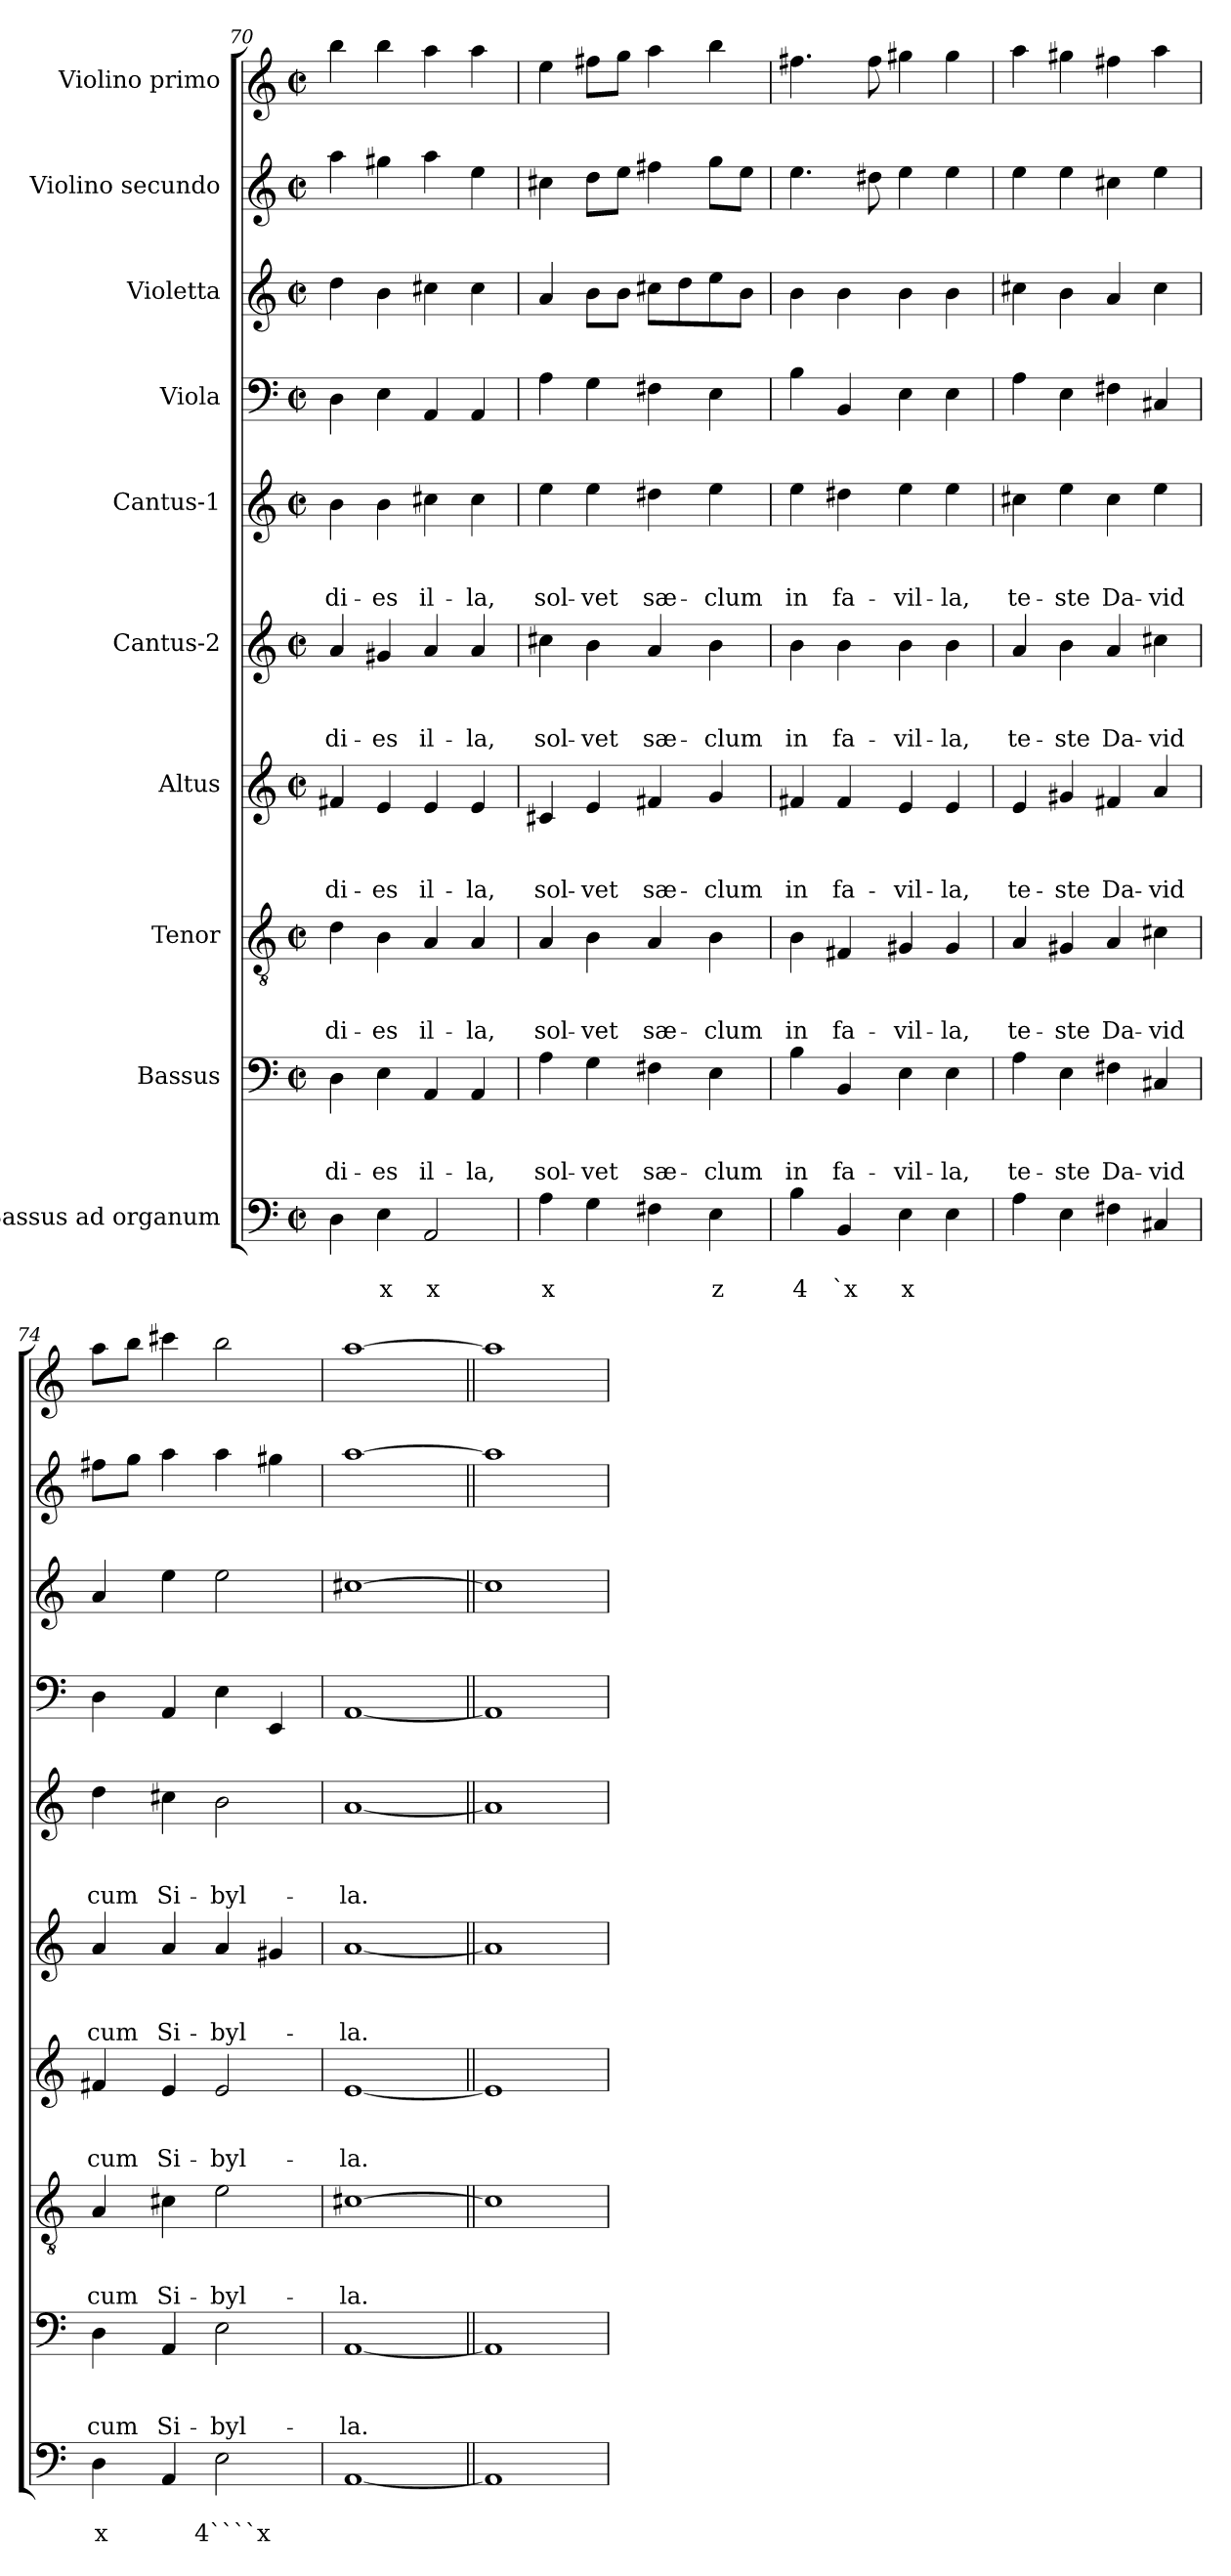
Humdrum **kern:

**kern	**text	**text	**kern	**text	**text	**text	**kern	**text	**text	**text	**kern	**text	**text	**text	**kern	**text	**text	**text	**kern	**text	**text	**text	**kern	**kern	**kern	**kern
*part10	*part10	*part10	*part9	*part9	*part9	*part9	*part8	*part8	*part8	*part8	*part7	*part7	*part7	*part7	*part6	*part6	*part6	*part6	*part5	*part5	*part5	*part5	*part4	*part3	*part2	*part1
*staff10	*staff10	*staff10	*staff9	*staff9	*staff9	*staff9	*staff8	*staff8	*staff8	*staff8	*staff7	*staff7	*staff7	*staff7	*staff6	*staff6	*staff6	*staff6	*staff5	*staff5	*staff5	*staff5	*staff4	*staff3	*staff2	*staff1
*I"Bassus ad  organum	*	*	*I"Bassus	*	*	*	*I"Tenor	*	*	*	*I"Altus	*	*	*	*I"Cantus-2	*	*	*	*I"Cantus-1	*	*	*	*I"Viola	*I"Violetta	*I"Violino secundo	*I"Violino primo
*clefF4	*	*	*clefF4	*	*	*	*clefGv2	*	*	*	*clefG2	*	*	*	*clefG2	*	*	*	*clefG2	*	*	*	*clefF4	*clefG2	*clefG2	*clefG2
*k[]	*	*	*k[]	*	*	*	*k[]	*	*	*	*k[]	*	*	*	*k[]	*	*	*	*k[]	*	*	*	*k[]	*k[]	*k[]	*k[]
*C:	*	*	*C:	*	*	*	*C:	*	*	*	*C:	*	*	*	*C:	*	*	*	*C:	*	*	*	*C:	*C:	*C:	*C:
*M2/2	*	*	*M2/2	*	*	*	*M2/2	*	*	*	*M2/2	*	*	*	*M2/2	*	*	*	*M2/2	*	*	*	*M2/2	*M2/2	*M2/2	*M2/2
*met(c|)	*	*	*met(c|)	*	*	*	*met(c|)	*	*	*	*met(c|)	*	*	*	*met(c|)	*	*	*	*met(c|)	*	*	*	*met(c|)	*met(c|)	*met(c|)	*met(c|)
=70	=70	=70	=70	=70	=70	=70	=70	=70	=70	=70	=70	=70	=70	=70	=70	=70	=70	=70	=70	=70	=70	=70	=70	=70	=70	=70
!	!	!	!	!	!	!LO:LY:b	!	!	!	!LO:LY:b	!	!	!	!LO:LY:b	!	!	!	!LO:LY:b	!	!	!	!LO:LY:b	!	!	!	!
4D\	.	.	4D\	.	.	di-	4d\	.	.	di-	4f#X/	.	.	di-	4a/	.	.	di-	4b\	.	.	di-	4D\	4dd\	4aa\	4bb\
!	!	!LO:LY:b	!	!	!	!LO:LY:b	!	!	!	!LO:LY:b	!	!	!	!LO:LY:b	!	!	!	!LO:LY:b	!	!	!	!LO:LY:b	!	!	!	!
4E\	.	x	4E\	.	.	-es	4B\	.	.	-es	4e/	.	.	-es	4g#X/	.	.	-es	4b\	.	.	-es	4E\	4b\	4gg#X\	4bb\
!	!	!LO:LY:b	!	!	!	!LO:LY:b	!	!	!	!LO:LY:b	!	!	!	!LO:LY:b	!	!	!	!LO:LY:b	!	!	!	!LO:LY:b	!	!	!	!
2AA/	.	x	4AA/	.	.	il-	4A/	.	.	il-	4e/	.	.	il-	4a/	.	.	il-	4cc#X\	.	.	il-	4AA/	4cc#X\	4aa\	4aa\
!	!	!	!	!	!	!LO:LY:b	!	!	!	!LO:LY:b	!	!	!	!LO:LY:b	!	!	!	!LO:LY:b	!	!	!	!LO:LY:b	!	!	!	!
.	.	.	4AA/	.	.	-la,	4A/	.	.	-la,	4e/	.	.	-la,	4a/	.	.	-la,	4cc#\	.	.	-la,	4AA/	4cc#\	4ee\	4aa\
=71	=71	=71	=71	=71	=71	=71	=71	=71	=71	=71	=71	=71	=71	=71	=71	=71	=71	=71	=71	=71	=71	=71	=71	=71	=71	=71
!	!	!LO:LY:b	!	!	!	!LO:LY:b	!	!	!	!LO:LY:b	!	!	!	!LO:LY:b	!	!	!	!LO:LY:b	!	!	!	!LO:LY:b	!	!	!	!
4A\	.	x	4A\	.	.	sol-	4A/	.	.	sol-	4c#X/	.	.	sol-	4cc#X\	.	.	sol-	4ee\	.	.	sol-	4A\	4a/	4cc#X\	4ee\
!	!	!	!	!	!	!LO:LY:b	!	!	!	!LO:LY:b	!	!	!	!LO:LY:b	!	!	!	!LO:LY:b	!	!	!	!LO:LY:b	!	!	!	!
4G\	.	.	4G\	.	.	-vet	4B\	.	.	-vet	4e/	.	.	-vet	4b\	.	.	-vet	4ee\	.	.	-vet	4G\	8b\L	8dd\L	8ff#X\L
.	.	.	.	.	.	.	.	.	.	.	.	.	.	.	.	.	.	.	.	.	.	.	.	8b\J	8ee\J	8gg\J
!	!	!	!	!	!	!LO:LY:b	!	!	!	!LO:LY:b	!	!	!	!LO:LY:b	!	!	!	!LO:LY:b	!	!	!	!LO:LY:b	!	!	!	!
4F#X\	.	.	4F#X\	.	.	sæ-	4A/	.	.	sæ-	4f#X/	.	.	sæ-	4a/	.	.	sæ-	4dd#X\	.	.	sæ-	4F#X\	8cc#X\L	4ff#X\	4aa\
.	.	.	.	.	.	.	.	.	.	.	.	.	.	.	.	.	.	.	.	.	.	.	.	8dd\	.	.
!	!	!LO:LY:b	!	!	!	!LO:LY:b	!	!	!	!LO:LY:b	!	!	!	!LO:LY:b	!	!	!	!LO:LY:b	!	!	!	!LO:LY:b	!	!	!	!
4E\	.	z	4E\	.	.	-clum	4B\	.	.	-clum	4g/	.	.	-clum	4b\	.	.	-clum	4ee\	.	.	-clum	4E\	8ee\	8gg\L	4bb\
.	.	.	.	.	.	.	.	.	.	.	.	.	.	.	.	.	.	.	.	.	.	.	.	8b\J	8ee\J	.
=72	=72	=72	=72	=72	=72	=72	=72	=72	=72	=72	=72	=72	=72	=72	=72	=72	=72	=72	=72	=72	=72	=72	=72	=72	=72	=72
!	!	!LO:LY:b	!	!	!	!LO:LY:b	!	!	!	!LO:LY:b	!	!	!	!LO:LY:b	!	!	!	!LO:LY:b	!	!	!	!LO:LY:b	!	!	!	!
4B\	.	4	4B\	.	.	in	4B\	.	.	in	4f#X/	.	.	in	4b\	.	.	in	4ee\	.	.	in	4B\	4b\	4.ee\	4.ff#X\
!	!	!LO:LY:b	!	!	!	!LO:LY:b	!	!	!	!LO:LY:b	!	!	!	!LO:LY:b	!	!	!	!LO:LY:b	!	!	!	!LO:LY:b	!	!	!	!
4BB/	.	`x	4BB/	.	.	fa-	4F#X/	.	.	fa-	4f#/	.	.	fa-	4b\	.	.	fa-	4dd#X\	.	.	fa-	4BB/	4b\	.	.
.	.	.	.	.	.	.	.	.	.	.	.	.	.	.	.	.	.	.	.	.	.	.	.	.	8dd#X\	8ff#\
!	!	!LO:LY:b	!	!	!	!LO:LY:b	!	!	!	!LO:LY:b	!	!	!	!LO:LY:b	!	!	!	!LO:LY:b	!	!	!	!LO:LY:b	!	!	!	!
4E\	.	x	4E\	.	.	-vil-	4G#X/	.	.	-vil-	4e/	.	.	-vil-	4b\	.	.	-vil-	4ee\	.	.	-vil-	4E\	4b\	4ee\	4gg#X\
!	!	!	!	!	!	!LO:LY:b	!	!	!	!LO:LY:b	!	!	!	!LO:LY:b	!	!	!	!LO:LY:b	!	!	!	!LO:LY:b	!	!	!	!
4E\	.	.	4E\	.	.	-la,	4G#/	.	.	-la,	4e/	.	.	-la,	4b\	.	.	-la,	4ee\	.	.	-la,	4E\	4b\	4ee\	4gg#\
=73	=73	=73	=73	=73	=73	=73	=73	=73	=73	=73	=73	=73	=73	=73	=73	=73	=73	=73	=73	=73	=73	=73	=73	=73	=73	=73
!	!	!	!	!	!	!LO:LY:b	!	!	!	!LO:LY:b	!	!	!	!LO:LY:b	!	!	!	!LO:LY:b	!	!	!	!LO:LY:b	!	!	!	!
4A\	.	.	4A\	.	.	te-	4A/	.	.	te-	4e/	.	.	te-	4a/	.	.	te-	4cc#X\	.	.	te-	4A\	4cc#X\	4ee\	4aa\
!	!	!	!	!	!	!LO:LY:b	!	!	!	!LO:LY:b	!	!	!	!LO:LY:b	!	!	!	!LO:LY:b	!	!	!	!LO:LY:b	!	!	!	!
4E\	.	.	4E\	.	.	-ste	4G#X/	.	.	-ste	4g#X/	.	.	-ste	4b\	.	.	-ste	4ee\	.	.	-ste	4E\	4b\	4ee\	4gg#X\
!	!	!	!	!	!	!LO:LY:b	!	!	!	!LO:LY:b	!	!	!	!LO:LY:b	!	!	!	!LO:LY:b	!	!	!	!LO:LY:b	!	!	!	!
4F#X\	.	.	4F#X\	.	.	Da-	4A/	.	.	Da-	4f#X/	.	.	Da-	4a/	.	.	Da-	4cc#\	.	.	Da-	4F#X\	4a/	4cc#X\	4ff#X\
!	!	!	!	!	!	!LO:LY:b	!	!	!	!LO:LY:b	!	!	!	!LO:LY:b	!	!	!	!LO:LY:b	!	!	!	!LO:LY:b	!	!	!	!
4C#X/	.	.	4C#X/	.	.	-vid	4c#X\	.	.	-vid	4a/	.	.	-vid	4cc#X\	.	.	-vid	4ee\	.	.	-vid	4C#X/	4cc#\	4ee\	4aa\
=74	=74	=74	=74	=74	=74	=74	=74	=74	=74	=74	=74	=74	=74	=74	=74	=74	=74	=74	=74	=74	=74	=74	=74	=74	=74	=74
!	!	!LO:LY:b	!	!	!	!LO:LY:b	!	!	!	!LO:LY:b	!	!	!	!LO:LY:b	!	!	!	!LO:LY:b	!	!	!	!LO:LY:b	!	!	!	!
4D\	.	x	4D\	.	.	cum	4A/	.	.	cum	4f#X/	.	.	cum	4a/	.	.	cum	4dd\	.	.	cum	4D\	4a/	8ff#X\L	8aa\L
.	.	.	.	.	.	.	.	.	.	.	.	.	.	.	.	.	.	.	.	.	.	.	.	.	8gg\J	8bb\J
!	!	!	!	!	!	!LO:LY:b	!	!	!	!LO:LY:b	!	!	!	!LO:LY:b	!	!	!	!LO:LY:b	!	!	!	!LO:LY:b	!	!	!	!
4AA/	.	.	4AA/	.	.	Si-	4c#X\	.	.	Si-	4e/	.	.	Si-	4a/	.	.	Si-	4cc#X\	.	.	Si-	4AA/	4ee\	4aa\	4ccc#X\
!	!	!LO:LY:b	!	!	!	!LO:LY:b	!	!	!	!LO:LY:b	!	!	!	!LO:LY:b	!	!	!	!LO:LY:b	!	!	!	!LO:LY:b	!	!	!	!
2E\	.	4````x	2E\	.	.	-byl-	2e\	.	.	-byl-	2e/	.	.	-byl-	4a/	.	.	-byl-	2b\	.	.	-byl-	4E\	2ee\	4aa\	2bb\
.	.	.	.	.	.	.	.	.	.	.	.	.	.	.	4g#X/	.	.	.	.	.	.	.	4EE/	.	4gg#X\	.
=75	=75	=75	=75	=75	=75	=75	=75	=75	=75	=75	=75	=75	=75	=75	=75	=75	=75	=75	=75	=75	=75	=75	=75	=75	=75	=75
!	!	!	!	!	!	!LO:LY:b	!	!	!	!LO:LY:b	!	!	!	!LO:LY:b	!	!	!	!LO:LY:b	!	!	!	!LO:LY:b	!	!	!	!
[1AA	.	.	[1AA	.	.	-la.	[1c#X	.	.	-la.	[1e	.	.	-la.	[1a	.	.	-la.	[1a	.	.	-la.	[1AA	[1cc#X	[1aa	[1aa
=76||	=76||	=76||	=76||	=76||	=76||	=76||	=76||	=76||	=76||	=76||	=76||	=76||	=76||	=76||	=76||	=76||	=76||	=76||	=76||	=76||	=76||	=76||	=76||	=76||	=76||	=76||
1AA]	.	.	1AA]	.	.	.	1c#]	.	.	.	1e]	.	.	.	1a]	.	.	.	1a]	.	.	.	1AA]	1cc#]	1aa]	1aa]
=	=	=	=	=	=	=	=	=	=	=	=	=	=	=	=	=	=	=	=	=	=	=	=	=	=	=
*-	*-	*-	*-	*-	*-	*-	*-	*-	*-	*-	*-	*-	*-	*-	*-	*-	*-	*-	*-	*-	*-	*-	*-	*-	*-	*-
